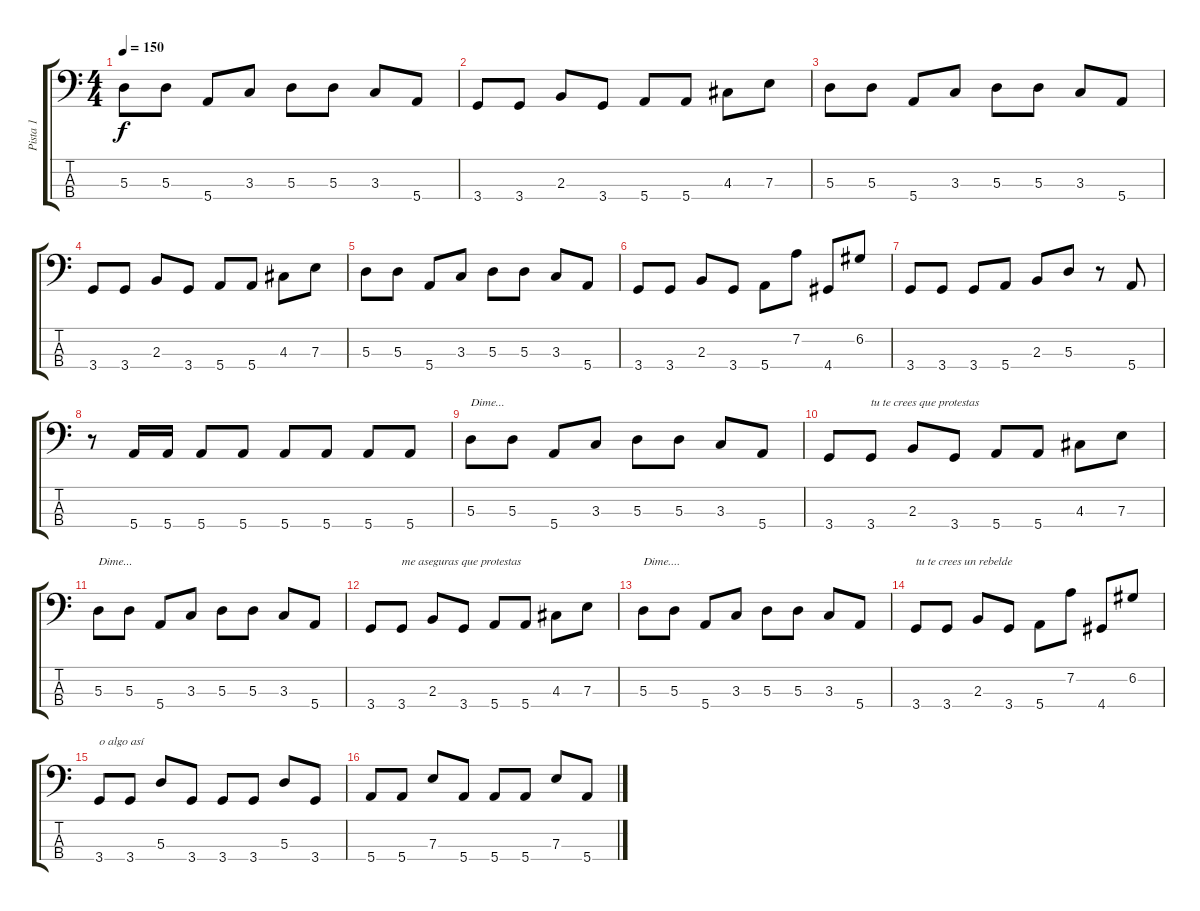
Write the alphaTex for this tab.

\track ("Pista 1" "Pista 1") {instrument electricbassfinger}
\staff {score tabs}
\tuning (G2 D2 A1 E1) {hide}
\ts (4 4)
\tempo 150
\clef f4
\ks c
5.3.8{dy f instrument electricbassfinger} 5.3.8 5.4.8 3.3.8 5.3.8 5.3.8 3.3.8 5.4.8 |
3.4.8 3.4.8 2.3.8 3.4.8 5.4.8 5.4.8 4.3.8 7.3.8 |
5.3.8 5.3.8 5.4.8 3.3.8 5.3.8 5.3.8 3.3.8 5.4.8 |
3.4.8 3.4.8 2.3.8 3.4.8 5.4.8 5.4.8 4.3.8 7.3.8 |
5.3.8 5.3.8 5.4.8 3.3.8 5.3.8 5.3.8 3.3.8 5.4.8 |
3.4.8 3.4.8 2.3.8 3.4.8 5.4.8 7.2.8 4.4.8 6.2.8 |
3.4.8 3.4.8 3.4.8 5.4.8 2.3.8 5.3.8 r.8 5.4.8 |
r.8 5.4.16 5.4.16 5.4.8 5.4.8 5.4.8 5.4.8 5.4.8 5.4.8 |
5.3.8{txt "Dime..."} 5.3.8 5.4.8 3.3.8 5.3.8 5.3.8 3.3.8 5.4.8 |
3.4.8 3.4.8{txt "tu te crees que protestas"} 2.3.8 3.4.8 5.4.8 5.4.8 4.3.8 7.3.8 |
5.3.8{txt "Dime..."} 5.3.8 5.4.8 3.3.8 5.3.8 5.3.8 3.3.8 5.4.8 |
3.4.8 3.4.8{txt "me aseguras que protestas"} 2.3.8 3.4.8 5.4.8 5.4.8 4.3.8 7.3.8 |
5.3.8{txt "Dime...."} 5.3.8 5.4.8 3.3.8 5.3.8 5.3.8 3.3.8 5.4.8 |
3.4.8{txt "tu te crees un rebelde"} 3.4.8 2.3.8 3.4.8 5.4.8 7.2.8 4.4.8 6.2.8 |
3.4.8{txt "o algo así"} 3.4.8 5.3.8 3.4.8 3.4.8 3.4.8 5.3.8 3.4.8 |
5.4.8 5.4.8 7.3.8 5.4.8 5.4.8 5.4.8 7.3.8 5.4.8
